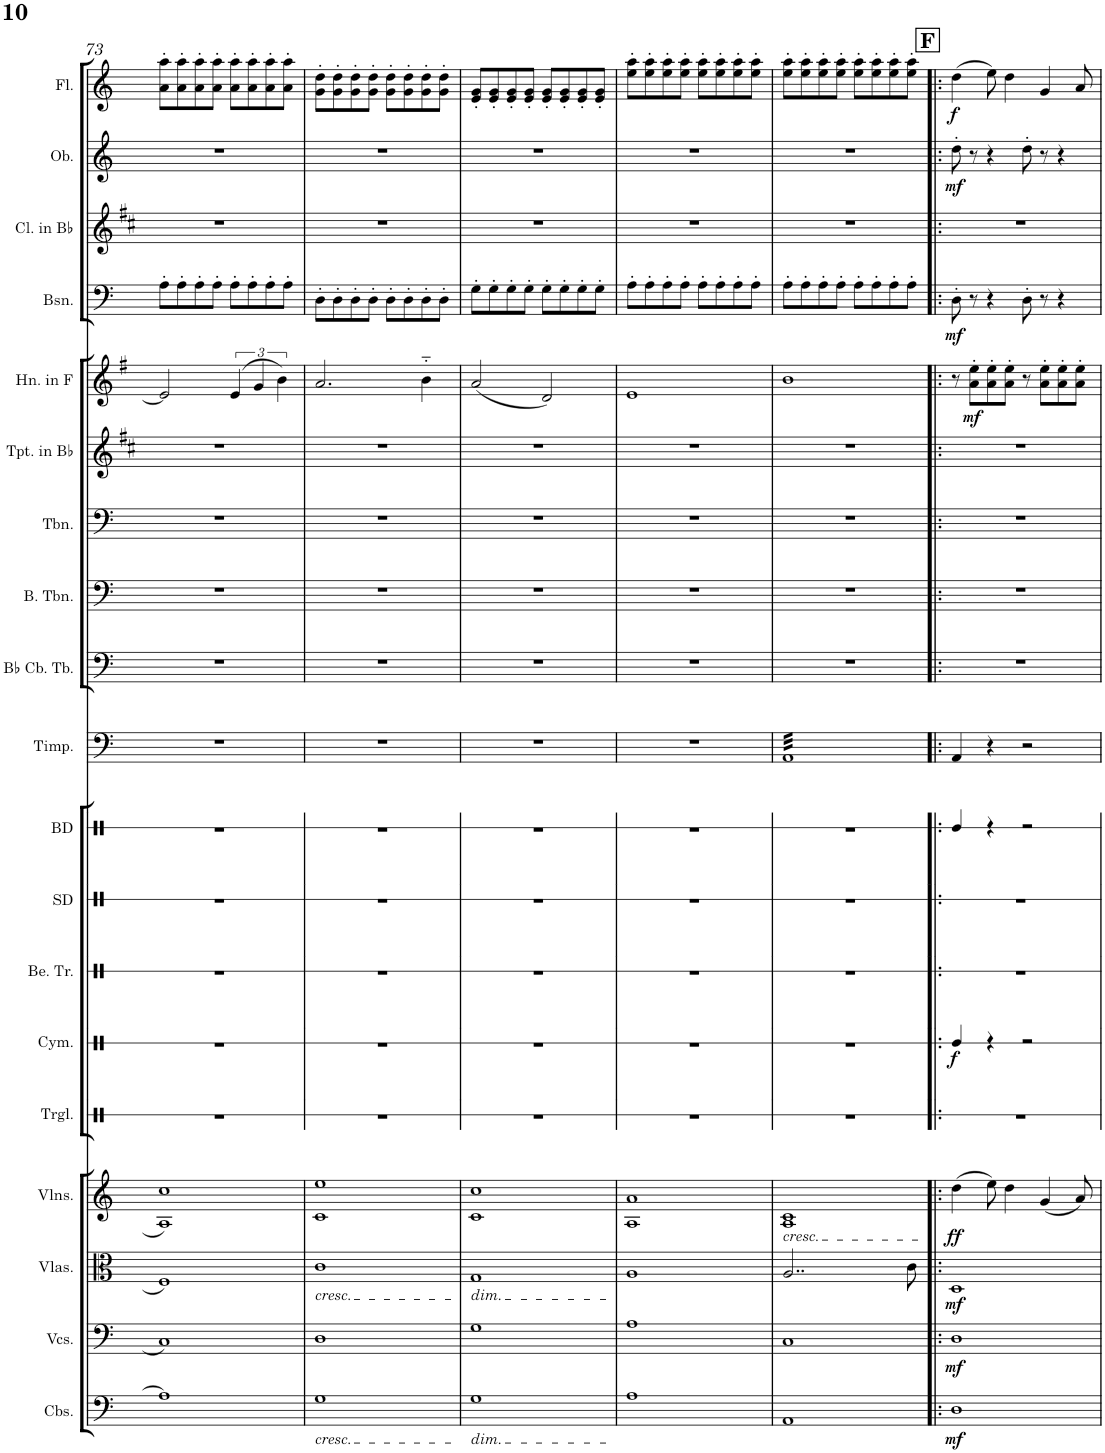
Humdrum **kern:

**kern	**dynam	**kern	**dynam	**kern	**dynam	**kern	**dynam	**kern	**kern	**dynam	**kern	**kern	**kern	**kern	**kern	**kern	**kern	**kern	**kern	**dynam	**kern	**dynam	**kern	**kern	**dynam	**kern	**dynam
*part19	*part19	*part18	*part18	*part17	*part17	*part16	*part16	*part15	*part14	*part14	*part13	*part12	*part11	*part10	*part9	*part8	*part7	*part6	*part5	*part5	*part4	*part4	*part3	*part2	*part2	*part1	*part1
*staff19	*staff19	*staff18	*staff18	*staff17	*staff17	*staff16	*staff16	*staff15	*staff14	*staff14	*staff13	*staff12	*staff11	*staff10	*staff9	*staff8	*staff7	*staff6	*staff5	*staff5	*staff4	*staff4	*staff3	*staff2	*staff2	*staff1	*staff1
*I"Contrabasses	*	*I"Violoncellos	*	*I"Violas	*	*I"Violins	*	*I"Triangle	*I"Cymbals	*	*I"Bell Tree	*I"Snare Drum	*I"Bass Drum	*I"Timpani	*I"Bb Contrabass Tuba	*I"Bass Trombone	*I"Trombone	*I"Trumpet in Bb	*I"Horn in F	*	*I"Bassoon	*	*I"Clarinet in Bb	*I"Oboe	*	*I"Flute	*
*I'Cbs.	*	*I'Vcs.	*	*I'Vlas.	*	*I'Vlns.	*	*I'Trgl.	*I'Cym.	*	*I'Be. Tr.	*I'SD	*I'BD	*I'Timp.	*I'Bb Cb. Tb.	*I'B. Tbn.	*I'Tbn.	*I'Tpt. in Bb	*I'Hn. in F	*	*I'Bsn.	*	*I'Cl. in Bb	*I'Ob.	*	*I'Fl.	*
!!LO:PB:g=z
*clefF4	*	*clefF4	*	*clefC3	*	*clefG2	*	*clefX	*clefX	*	*clefX	*clefX	*clefX	*clefF4	*clefF4	*clefF4	*clefF4	*clefG2	*clefG2	*	*clefF4	*	*clefG2	*clefG2	*	*clefG2	*
*Trd7c12	*	*	*	*	*	*	*	*	*	*	*	*	*	*	*	*	*	*Trd1c2	*Trd4c7	*	*	*	*Trd1c2	*	*	*	*
*k[]	*	*k[]	*	*k[]	*	*k[]	*	*k[]	*k[]	*	*k[]	*k[]	*k[]	*k[]	*k[]	*k[]	*k[]	*k[f#c#]	*k[f#]	*	*k[]	*	*k[f#c#]	*k[]	*	*k[]	*
*M4/4	*	*M4/4	*	*M4/4	*	*M4/4	*	*M4/4	*M4/4	*	*M4/4	*M4/4	*M4/4	*M4/4	*M4/4	*M4/4	*M4/4	*M4/4	*M4/4	*	*M4/4	*	*M4/4	*M4/4	*	*M4/4	*
=73	=73	=73	=73	=73	=73	=73	=73	=73	=73	=73	=73	=73	=73	=73	=73	=73	=73	=73	=73	=73	=73	=73	=73	=73	=73	=73	=73
1A]	.	1C	.	1F	.	1A 1cc	.	1r	1r	.	1r	1r	1r	1r	1r	1r	1r	1r	2e/]	.	8A'\L	.	1r	1r	.	8a\' 8aa\'L	.
.	.	.	.	.	.	.	.	.	.	.	.	.	.	.	.	.	.	.	.	.	8A'\	.	.	.	.	8a\' 8aa\'	.
.	.	.	.	.	.	.	.	.	.	.	.	.	.	.	.	.	.	.	.	.	8A'\	.	.	.	.	8a\' 8aa\'	.
.	.	.	.	.	.	.	.	.	.	.	.	.	.	.	.	.	.	.	.	.	8A'\J	.	.	.	.	8a\' 8aa\'J	.
.	.	.	.	.	.	.	.	.	.	.	.	.	.	.	.	.	.	.	(6e/	.	8A'\L	.	.	.	.	8a\' 8aa\'L	.
.	.	.	.	.	.	.	.	.	.	.	.	.	.	.	.	.	.	.	.	.	8A'\	.	.	.	.	8a\' 8aa\'	.
.	.	.	.	.	.	.	.	.	.	.	.	.	.	.	.	.	.	.	6g/	.	.	.	.	.	.	.	.
.	.	.	.	.	.	.	.	.	.	.	.	.	.	.	.	.	.	.	.	.	8A'\	.	.	.	.	8a\' 8aa\'	.
.	.	.	.	.	.	.	.	.	.	.	.	.	.	.	.	.	.	.	6b\)	.	.	.	.	.	.	.	.
.	.	.	.	.	.	.	.	.	.	.	.	.	.	.	.	.	.	.	.	.	8A'\J	.	.	.	.	8a\' 8aa\'J	.
=74	=74	=74	=74	=74	=74	=74	=74	=74	=74	=74	=74	=74	=74	=74	=74	=74	=74	=74	=74	=74	=74	=74	=74	=74	=74	=74	=74
!	!	!	!	!LO:TX:b:i:t=cresc.	!	!	!	!	!	!	!	!	!	!	!	!	!	!	!	!	!	!	!	!	!	!	!
!LO:TX:b:i:t=cresc.	!	!	!	!	!	!	!	!	!	!	!	!	!	!	!	!	!	!	!	!	!	!	!	!	!	!	!
1G	.	1D	.	1c	.	1c 1ee	.	1r	1r	.	1r	1r	1r	1r	1r	1r	1r	1r	2.a/	.	8D'\L	.	1r	1r	.	8g\' 8dd\'L	.
.	.	.	.	.	.	.	.	.	.	.	.	.	.	.	.	.	.	.	.	.	8D'\	.	.	.	.	8g\' 8dd\'	.
.	.	.	.	.	.	.	.	.	.	.	.	.	.	.	.	.	.	.	.	.	8D'\	.	.	.	.	8g\' 8dd\'	.
.	.	.	.	.	.	.	.	.	.	.	.	.	.	.	.	.	.	.	.	.	8D'\J	.	.	.	.	8g\' 8dd\'J	.
.	.	.	.	.	.	.	.	.	.	.	.	.	.	.	.	.	.	.	.	.	8D'\L	.	.	.	.	8g\' 8dd\'L	.
.	.	.	.	.	.	.	.	.	.	.	.	.	.	.	.	.	.	.	.	.	8D'\	.	.	.	.	8g\' 8dd\'	.
.	.	.	.	.	.	.	.	.	.	.	.	.	.	.	.	.	.	.	4b\	.	8D'\	.	.	.	.	8g\' 8dd\'	.
.	.	.	.	.	.	.	.	.	.	.	.	.	.	.	.	.	.	.	.	.	8D'\J	.	.	.	.	8g\' 8dd\'J	.
=75	=75	=75	=75	=75	=75	=75	=75	=75	=75	=75	=75	=75	=75	=75	=75	=75	=75	=75	=75	=75	=75	=75	=75	=75	=75	=75	=75
!	!	!	!	!LO:TX:b:i:t=dim.	!	!	!	!	!	!	!	!	!	!	!	!	!	!	!	!	!	!	!	!	!	!	!
!LO:TX:b:i:t=dim.	!	!	!	!	!	!	!	!	!	!	!	!	!	!	!	!	!	!	!	!	!	!	!	!	!	!	!
1G	.	1G	.	1G	.	1c 1cc	.	1r	1r	.	1r	1r	1r	1r	1r	1r	1r	1r	(2a/	.	8G'\L	.	1r	1r	.	8e/' 8g/'L	.
.	.	.	.	.	.	.	.	.	.	.	.	.	.	.	.	.	.	.	.	.	8G'\	.	.	.	.	8e/' 8g/'	.
.	.	.	.	.	.	.	.	.	.	.	.	.	.	.	.	.	.	.	.	.	8G'\	.	.	.	.	8e/' 8g/'	.
.	.	.	.	.	.	.	.	.	.	.	.	.	.	.	.	.	.	.	.	.	8G'\J	.	.	.	.	8e/' 8g/'J	.
.	.	.	.	.	.	.	.	.	.	.	.	.	.	.	.	.	.	.	2d/)	.	8G'\L	.	.	.	.	8e/' 8g/'L	.
.	.	.	.	.	.	.	.	.	.	.	.	.	.	.	.	.	.	.	.	.	8G'\	.	.	.	.	8e/' 8g/'	.
.	.	.	.	.	.	.	.	.	.	.	.	.	.	.	.	.	.	.	.	.	8G'\	.	.	.	.	8e/' 8g/'	.
.	.	.	.	.	.	.	.	.	.	.	.	.	.	.	.	.	.	.	.	.	8G'\J	.	.	.	.	8e/' 8g/'J	.
=76	=76	=76	=76	=76	=76	=76	=76	=76	=76	=76	=76	=76	=76	=76	=76	=76	=76	=76	=76	=76	=76	=76	=76	=76	=76	=76	=76
1A	.	1A	.	1A	.	1A 1a	.	1r	1r	.	1r	1r	1r	1r	1r	1r	1r	1r	1e	.	8A'\L	.	1r	1r	.	8ee\' 8aa\'L	.
.	.	.	.	.	.	.	.	.	.	.	.	.	.	.	.	.	.	.	.	.	8A'\	.	.	.	.	8ee\' 8aa\'	.
.	.	.	.	.	.	.	.	.	.	.	.	.	.	.	.	.	.	.	.	.	8A'\	.	.	.	.	8ee\' 8aa\'	.
.	.	.	.	.	.	.	.	.	.	.	.	.	.	.	.	.	.	.	.	.	8A'\J	.	.	.	.	8ee\' 8aa\'J	.
.	.	.	.	.	.	.	.	.	.	.	.	.	.	.	.	.	.	.	.	.	8A'\L	.	.	.	.	8ee\' 8aa\'L	.
.	.	.	.	.	.	.	.	.	.	.	.	.	.	.	.	.	.	.	.	.	8A'\	.	.	.	.	8ee\' 8aa\'	.
.	.	.	.	.	.	.	.	.	.	.	.	.	.	.	.	.	.	.	.	.	8A'\	.	.	.	.	8ee\' 8aa\'	.
.	.	.	.	.	.	.	.	.	.	.	.	.	.	.	.	.	.	.	.	.	8A'\J	.	.	.	.	8ee\' 8aa\'J	.
=77	=77	=77	=77	=77	=77	=77	=77	=77	=77	=77	=77	=77	=77	=77	=77	=77	=77	=77	=77	=77	=77	=77	=77	=77	=77	=77	=77
!	!	!	!	!	!	!LO:TX:b:i:t=cresc.	!	!	!	!	!	!	!	!	!	!	!	!	!	!	!	!	!	!	!	!	!
*	*	*	*	*	*	*	*	*	*	*	*	*	*	*tremolo	*	*	*	*	*	*	*	*	*	*	*	*	*
1AA	.	1C	.	2..A/	.	1A 1c	.	1r	1r	.	1r	1r	1r	32AALLL	1r	1r	1r	1r	1b	.	8A'\L	.	1r	1r	.	8ee\' 8aa\'L	.
.	.	.	.	.	.	.	.	.	.	.	.	.	.	32AA	.	.	.	.	.	.	.	.	.	.	.	.	.
.	.	.	.	.	.	.	.	.	.	.	.	.	.	32AA	.	.	.	.	.	.	.	.	.	.	.	.	.
.	.	.	.	.	.	.	.	.	.	.	.	.	.	32AA	.	.	.	.	.	.	.	.	.	.	.	.	.
.	.	.	.	.	.	.	.	.	.	.	.	.	.	32AA	.	.	.	.	.	.	8A'\	.	.	.	.	8ee\' 8aa\'	.
.	.	.	.	.	.	.	.	.	.	.	.	.	.	32AA	.	.	.	.	.	.	.	.	.	.	.	.	.
.	.	.	.	.	.	.	.	.	.	.	.	.	.	32AA	.	.	.	.	.	.	.	.	.	.	.	.	.
.	.	.	.	.	.	.	.	.	.	.	.	.	.	32AA	.	.	.	.	.	.	.	.	.	.	.	.	.
.	.	.	.	.	.	.	.	.	.	.	.	.	.	32AA	.	.	.	.	.	.	8A'\	.	.	.	.	8ee\' 8aa\'	.
.	.	.	.	.	.	.	.	.	.	.	.	.	.	32AA	.	.	.	.	.	.	.	.	.	.	.	.	.
.	.	.	.	.	.	.	.	.	.	.	.	.	.	32AA	.	.	.	.	.	.	.	.	.	.	.	.	.
.	.	.	.	.	.	.	.	.	.	.	.	.	.	32AA	.	.	.	.	.	.	.	.	.	.	.	.	.
.	.	.	.	.	.	.	.	.	.	.	.	.	.	32AA	.	.	.	.	.	.	8A'\J	.	.	.	.	8ee\' 8aa\'J	.
.	.	.	.	.	.	.	.	.	.	.	.	.	.	32AA	.	.	.	.	.	.	.	.	.	.	.	.	.
.	.	.	.	.	.	.	.	.	.	.	.	.	.	32AA	.	.	.	.	.	.	.	.	.	.	.	.	.
.	.	.	.	.	.	.	.	.	.	.	.	.	.	32AA	.	.	.	.	.	.	.	.	.	.	.	.	.
.	.	.	.	.	.	.	.	.	.	.	.	.	.	32AA	.	.	.	.	.	.	8A'\L	.	.	.	.	8ee\' 8aa\'L	.
.	.	.	.	.	.	.	.	.	.	.	.	.	.	32AA	.	.	.	.	.	.	.	.	.	.	.	.	.
.	.	.	.	.	.	.	.	.	.	.	.	.	.	32AA	.	.	.	.	.	.	.	.	.	.	.	.	.
.	.	.	.	.	.	.	.	.	.	.	.	.	.	32AA	.	.	.	.	.	.	.	.	.	.	.	.	.
.	.	.	.	.	.	.	.	.	.	.	.	.	.	32AA	.	.	.	.	.	.	8A'\	.	.	.	.	8ee\' 8aa\'	.
.	.	.	.	.	.	.	.	.	.	.	.	.	.	32AA	.	.	.	.	.	.	.	.	.	.	.	.	.
.	.	.	.	.	.	.	.	.	.	.	.	.	.	32AA	.	.	.	.	.	.	.	.	.	.	.	.	.
.	.	.	.	.	.	.	.	.	.	.	.	.	.	32AA	.	.	.	.	.	.	.	.	.	.	.	.	.
.	.	.	.	.	.	.	.	.	.	.	.	.	.	32AA	.	.	.	.	.	.	8A'\	.	.	.	.	8ee\' 8aa\'	.
.	.	.	.	.	.	.	.	.	.	.	.	.	.	32AA	.	.	.	.	.	.	.	.	.	.	.	.	.
.	.	.	.	.	.	.	.	.	.	.	.	.	.	32AA	.	.	.	.	.	.	.	.	.	.	.	.	.
.	.	.	.	.	.	.	.	.	.	.	.	.	.	32AA	.	.	.	.	.	.	.	.	.	.	.	.	.
.	.	.	.	8c\	.	.	.	.	.	.	.	.	.	32AA	.	.	.	.	.	.	8A'\J	.	.	.	.	8ee\' 8aa\'J	.
.	.	.	.	.	.	.	.	.	.	.	.	.	.	32AA	.	.	.	.	.	.	.	.	.	.	.	.	.
.	.	.	.	.	.	.	.	.	.	.	.	.	.	32AA	.	.	.	.	.	.	.	.	.	.	.	.	.
.	.	.	.	.	.	.	.	.	.	.	.	.	.	32AAJJJ	.	.	.	.	.	.	.	.	.	.	.	.	.
*	*	*	*	*	*	*	*	*	*	*	*	*	*	*Xtremolo	*	*	*	*	*	*	*	*	*	*	*	*	*
!!LO:REH:place=s1:a:B:cj:fs=14:t=F
=78!|:	=78!|:	=78!|:	=78!|:	=78!|:	=78!|:	=78!|:	=78!|:	=78!|:	=78!|:	=78!|:	=78!|:	=78!|:	=78!|:	=78!|:	=78!|:	=78!|:	=78!|:	=78!|:	=78!|:	=78!|:	=78!|:	=78!|:	=78!|:	=78!|:	=78!|:	=78!|:	=78!|:
!	!LO:DY:b	!	!LO:DY:b	!	!LO:DY:b	!	!LO:DY:b	!	!	!LO:DY:b	!	!	!	!	!	!	!	!	!	!	!	!LO:DY:b	!	!	!LO:DY:b	!	!LO:DY:b
1D	mf	1D	mf	1D	mf	(4dd\	ff	1r	4Re/	f	1r	1r	4Re/	4AA/	1r	1r	1r	1r	8r	.	8D'\	mf	1r	8dd'\	mf	(4dd\	f
!	!	!	!	!	!	!	!	!	!	!	!	!	!	!	!	!	!	!	!	!LO:DY:b	!	!	!	!	!	!	!
.	.	.	.	.	.	.	.	.	.	.	.	.	.	.	.	.	.	.	8a\' 8ee\'L	mf	8r	.	.	8r	.	.	.
.	.	.	.	.	.	8ee\)	.	.	4r	.	.	.	4r	4r	.	.	.	.	8a\' 8ee\'	.	4r	.	.	4r	.	8ee\)	.
.	.	.	.	.	.	4dd\	.	.	.	.	.	.	.	.	.	.	.	.	8a\' 8ee\'J	.	.	.	.	.	.	4dd\	.
.	.	.	.	.	.	.	.	.	2r	.	.	.	2r	2r	.	.	.	.	8r	.	8D'\	.	.	8dd'\	.	.	.
.	.	.	.	.	.	(4g/	.	.	.	.	.	.	.	.	.	.	.	.	8a\' 8ee\'L	.	8r	.	.	8r	.	4g/	.
.	.	.	.	.	.	.	.	.	.	.	.	.	.	.	.	.	.	.	8a\' 8ee\'	.	4r	.	.	4r	.	.	.
.	.	.	.	.	.	8a/)	.	.	.	.	.	.	.	.	.	.	.	.	8a\' 8ee\'J	.	.	.	.	.	.	8a/	.
=	=	=	=	=	=	=	=	=	=	=	=	=	=	=	=	=	=	=	=	=	=	=	=	=	=	=	=
*-	*-	*-	*-	*-	*-	*-	*-	*-	*-	*-	*-	*-	*-	*-	*-	*-	*-	*-	*-	*-	*-	*-	*-	*-	*-	*-	*-
